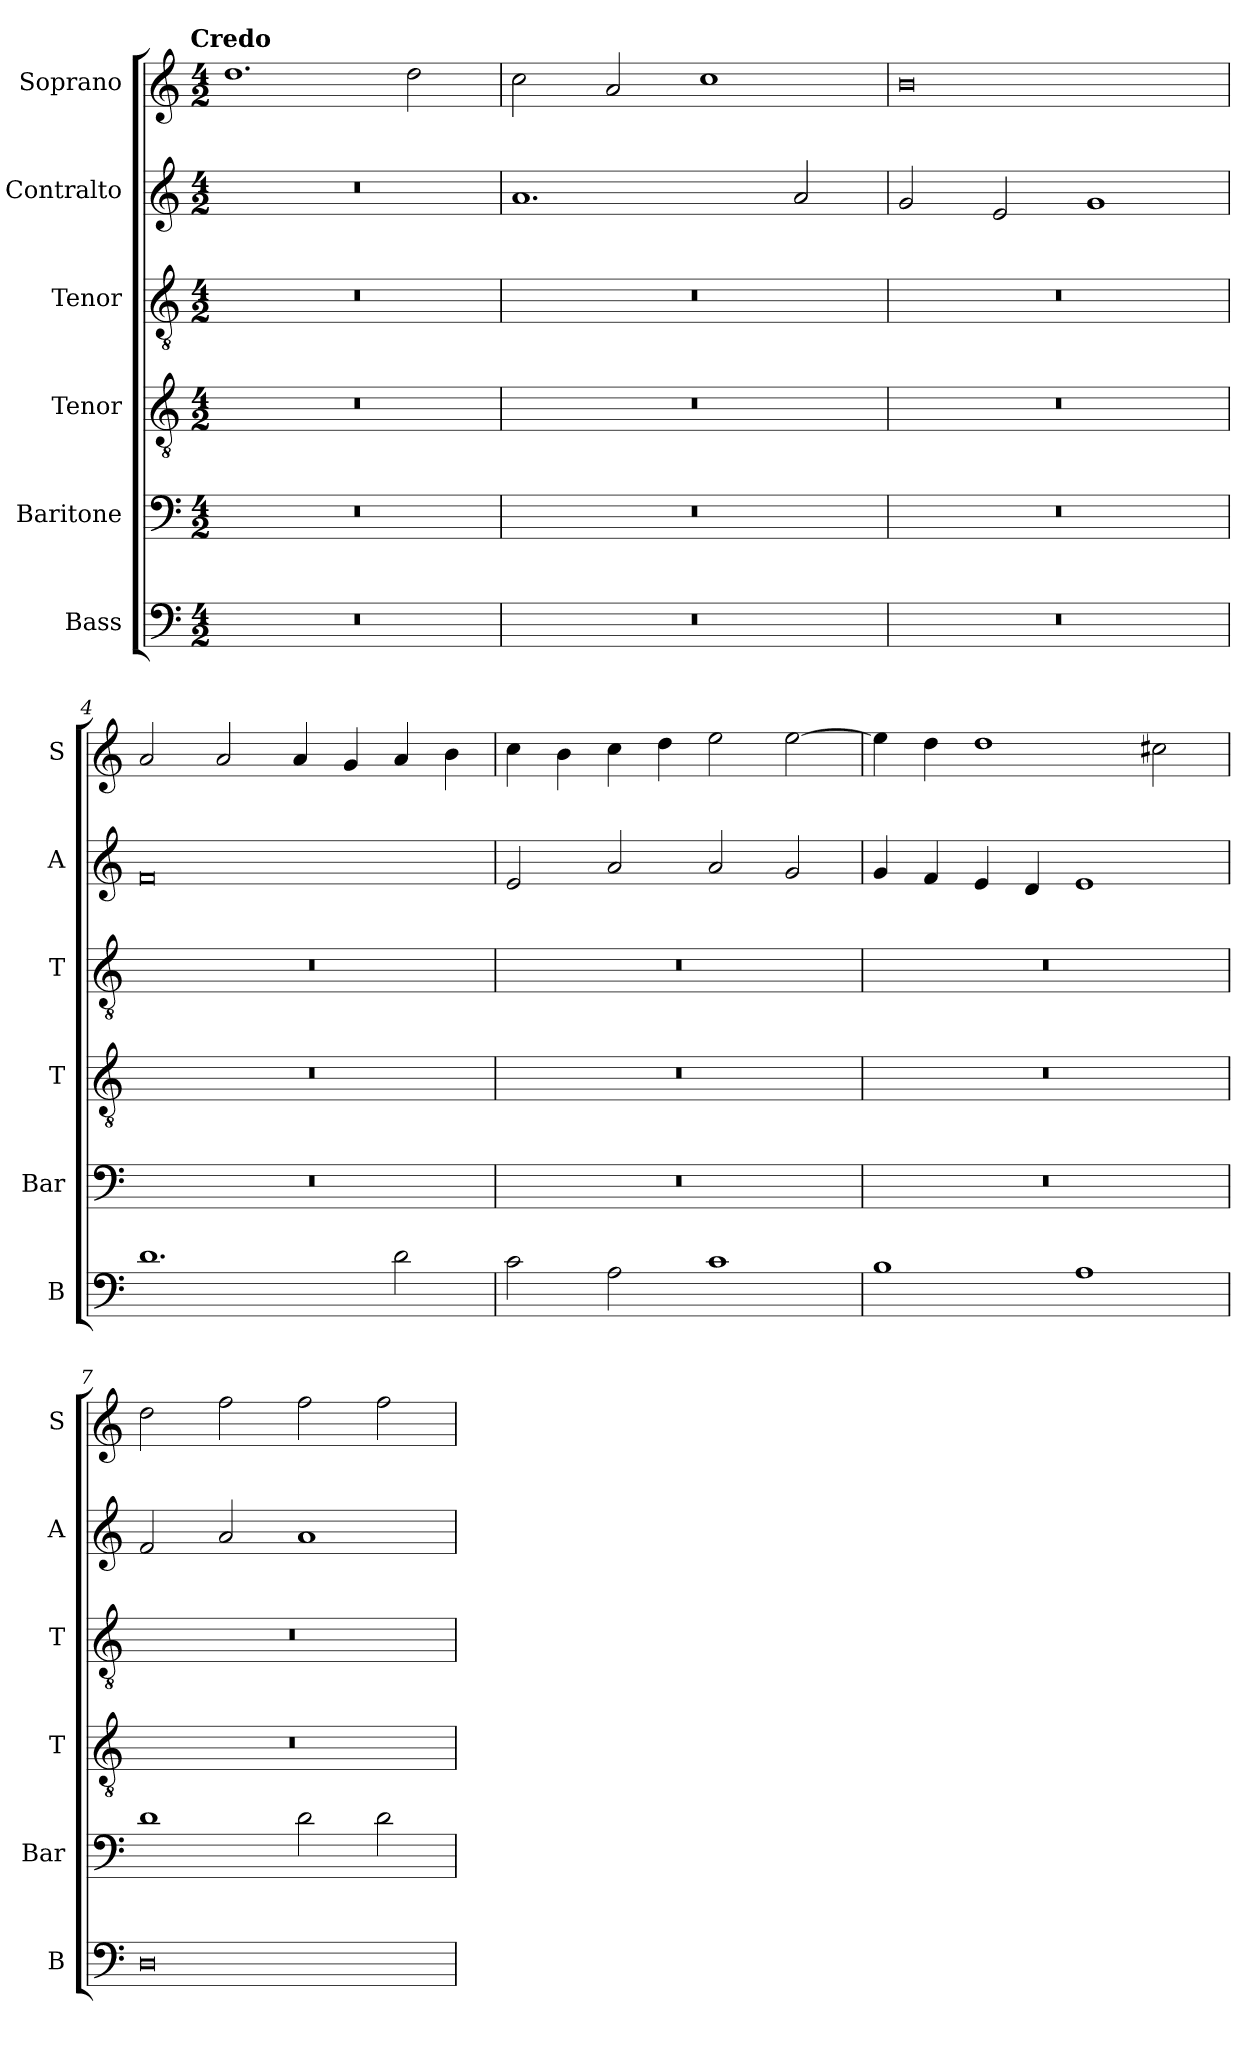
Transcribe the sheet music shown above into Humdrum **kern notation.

**kern	**kern	**kern	**kern	**kern	**kern
*part6	*part5	*part4	*part3	*part2	*part1
*staff6	*staff5	*staff4	*staff3	*staff2	*staff1
*I"Bass	*I"Baritone	*I"Tenor	*I"Tenor	*I"Contralto	*I"Soprano
*I'B	*I'Bar	*I'T	*I'T	*I'A	*I'S
*clefF4	*clefF4	*clefGv2	*clefGv2	*clefG2	*clefG2
*k[]	*k[]	*k[]	*k[]	*k[]	*k[]
*G:mix	*G:mix	*G:mix	*G:mix	*G:mix	*G:mix
!!LO:TX:omd:t=Credo
*M4/2	*M4/2	*M4/2	*M4/2	*M4/2	*M4/2
=1	=1	=1	=1	=1	=1
0r	0r	0r	0r	0r	1.dd
.	.	.	.	.	2dd
=2	=2	=2	=2	=2	=2
0r	0r	0r	0r	1.a	2cc
.	.	.	.	.	2a
.	.	.	.	.	1cc
.	.	.	.	2a	.
=3	=3	=3	=3	=3	=3
0r	0r	0r	0r	2g	0b
.	.	.	.	2e	.
.	.	.	.	1g	.
=4	=4	=4	=4	=4	=4
1.d	0r	0r	0r	0f	2a
.	.	.	.	.	2a
.	.	.	.	.	4a
.	.	.	.	.	4g
2d	.	.	.	.	4a
.	.	.	.	.	4b
=5	=5	=5	=5	=5	=5
2c	0r	0r	0r	2e	4cc
.	.	.	.	.	4b
2A	.	.	.	2a	4cc
.	.	.	.	.	4dd
1c	.	.	.	2a	2ee
.	.	.	.	2g	[2ee
=6	=6	=6	=6	=6	=6
1B	0r	0r	0r	4g	4ee]
.	.	.	.	4f	4dd
.	.	.	.	4e	1dd
.	.	.	.	4d	.
1A	.	.	.	1e	.
.	.	.	.	.	2cc#X
=7	=7	=7	=7	=7	=7
0D	1d	0r	0r	2f	2dd
.	.	.	.	2a	2ff
.	2d	.	.	1a	2ff
.	2d	.	.	.	2ff
=	=	=	=	=	=
*-	*-	*-	*-	*-	*-
